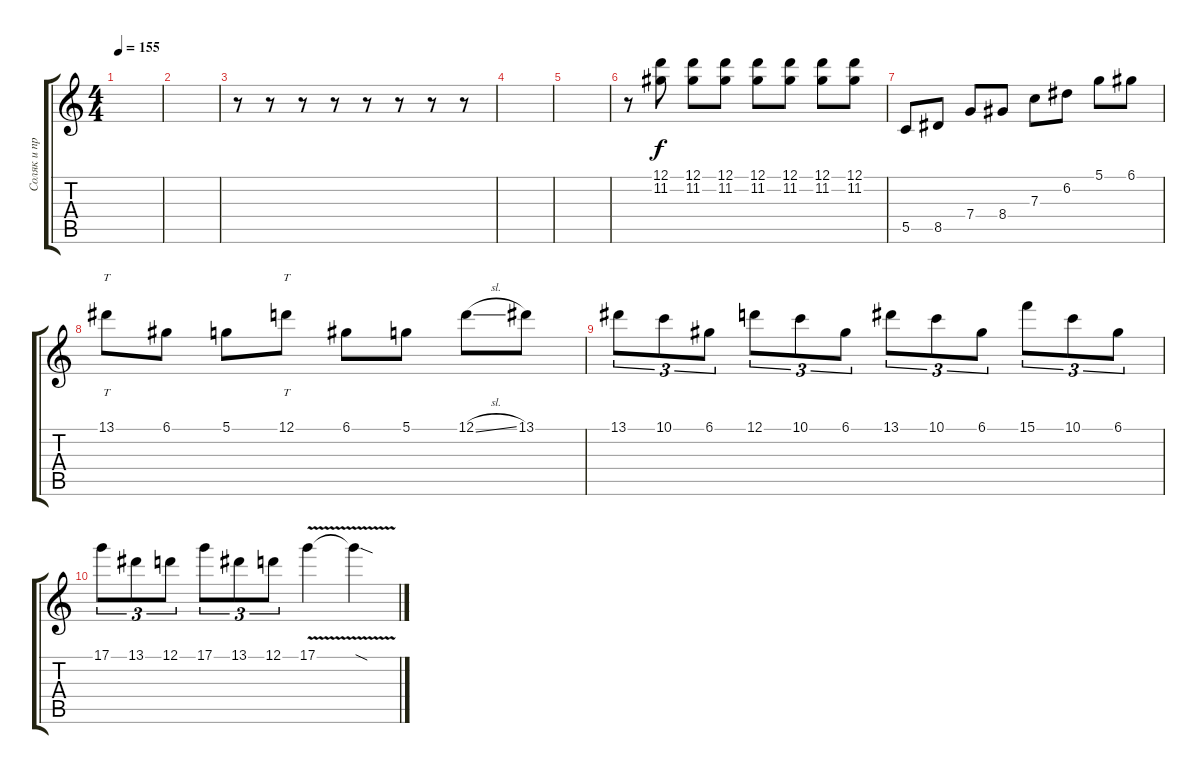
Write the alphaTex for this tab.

\track ("Соляк и прочая херня" "Соляк и пр") {instrument distortionguitar}
\staff {score tabs}
\tuning (D4 A3 F3 C3 G2 C2) {hide}
\ts (4 4)
\tempo 155
\clef g2
\ks c
|
|
r.8 r.8 r.8 r.8 r.8 r.8 r.8 r.8 |
|
|
r.8 (12.1 11.2).8{volume 3} (12.1 11.2).8{volume 5} (12.1 11.2).8{volume 7} (12.1 11.2).8{volume 9} (12.1 11.2).8{volume 10} (12.1 11.2).8{volume 11} (12.1 11.2).8{volume 13} |
5.5.8 8.5.8 7.4.8 8.4.8 7.3.8 6.2.8 5.1.8 6.1.8 |
13.1.8{tt} 6.1.8 5.1.8 12.1.8{tt} 6.1.8 5.1.8 12.1{sl}.8 13.1.8 |
13.1.8{tu (3 2)} 10.1.8{tu (3 2)} 6.1.8{tu (3 2)} 12.1.8{tu (3 2)} 10.1.8{tu (3 2)} 6.1.8{tu (3 2)} 13.1.8{tu (3 2)} 10.1.8{tu (3 2)} 6.1.8{tu (3 2)} 15.1.8{tu (3 2)} 10.1.8{tu (3 2)} 6.1.8{tu (3 2)} |
17.1.8{tu (3 2)} 13.1.8{tu (3 2)} 12.1.8{tu (3 2)} 17.1.8{tu (3 2)} 13.1.8{tu (3 2)} 12.1.8{tu (3 2)} 17.1{v}.4 17.1{sod t}.4
